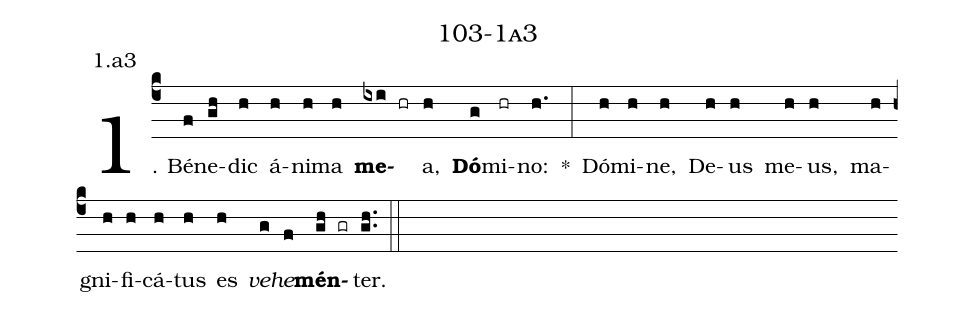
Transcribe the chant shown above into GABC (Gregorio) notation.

name: 103-1a3;
annotation: 1.a3;
%%
(c4)1. Bé(f)ne(gh)dic(h) á(h)ni(h)ma(h) <b>me</b>(ixi hr)a,(h) <b>Dó</b>(g)mi(hr)no:(h.) *(:) Dó(h)mi(h)ne,(h) De(h)us(h) me(h)us,(h) ma(h)gni(h)fi(h)cá(h)tus(h) es(h) <i>ve</i>(g)<i>he</i>(f)<b>mén</b>(gh gr)ter.(gh..) (::)
